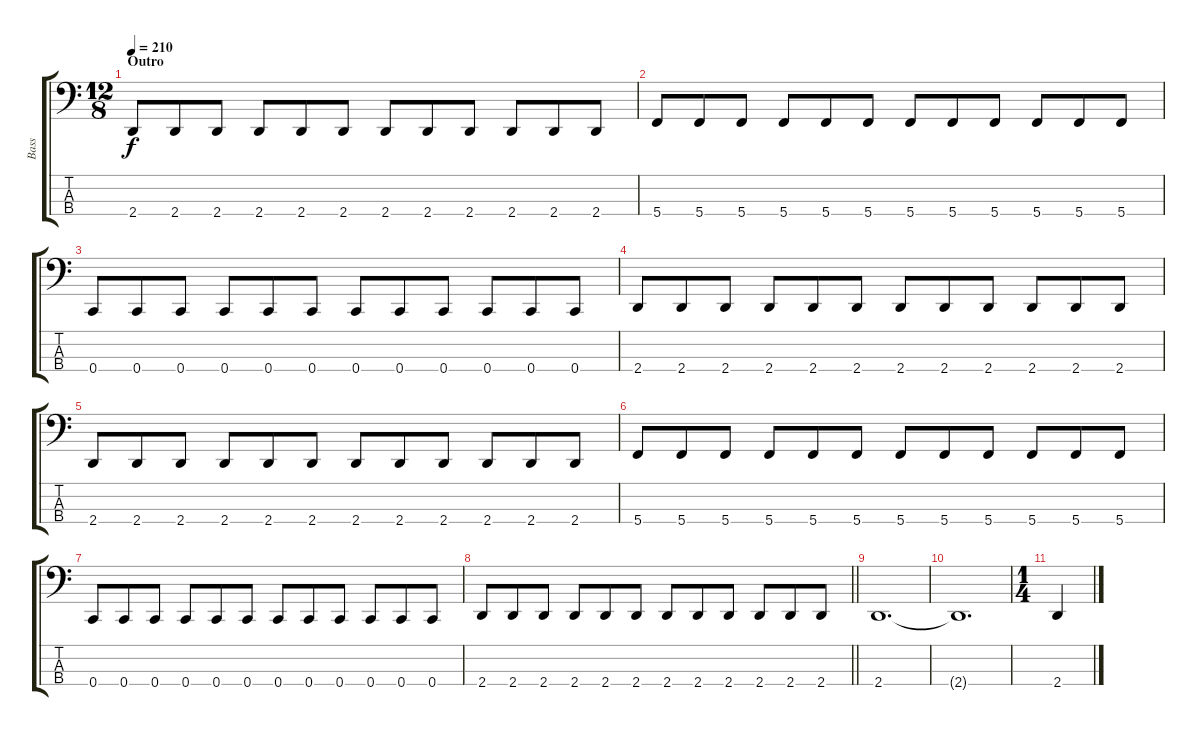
\track ("Bass" "Bass") {instrument electricbasspick}
\staff {score tabs}
\tuning (F2 C2 G1 C1) {hide}
\ts (12 8)
\section ("" "Outro")
\tempo 210
\clef f4
\ks c
2.4.8{dy f} 2.4.8 2.4.8 2.4.8 2.4.8 2.4.8 2.4.8 2.4.8 2.4.8 2.4.8 2.4.8 2.4.8 |
5.4.8 5.4.8 5.4.8 5.4.8 5.4.8 5.4.8 5.4.8 5.4.8 5.4.8 5.4.8 5.4.8 5.4.8 |
0.4.8 0.4.8 0.4.8 0.4.8 0.4.8 0.4.8 0.4.8 0.4.8 0.4.8 0.4.8 0.4.8 0.4.8 |
2.4.8 2.4.8 2.4.8 2.4.8 2.4.8 2.4.8 2.4.8 2.4.8 2.4.8 2.4.8 2.4.8 2.4.8 |
2.4.8 2.4.8 2.4.8 2.4.8 2.4.8 2.4.8 2.4.8 2.4.8 2.4.8 2.4.8 2.4.8 2.4.8 |
5.4.8 5.4.8 5.4.8 5.4.8 5.4.8 5.4.8 5.4.8 5.4.8 5.4.8 5.4.8 5.4.8 5.4.8 |
0.4.8 0.4.8 0.4.8 0.4.8 0.4.8 0.4.8 0.4.8 0.4.8 0.4.8 0.4.8 0.4.8 0.4.8 |
\barLineRight lightlight
2.4.8 2.4.8 2.4.8 2.4.8 2.4.8 2.4.8 2.4.8 2.4.8 2.4.8 2.4.8 2.4.8 2.4.8 |
2.4.1{d} |
2.4{t}.1{d} |
\ts (1 4)
2.4.4
